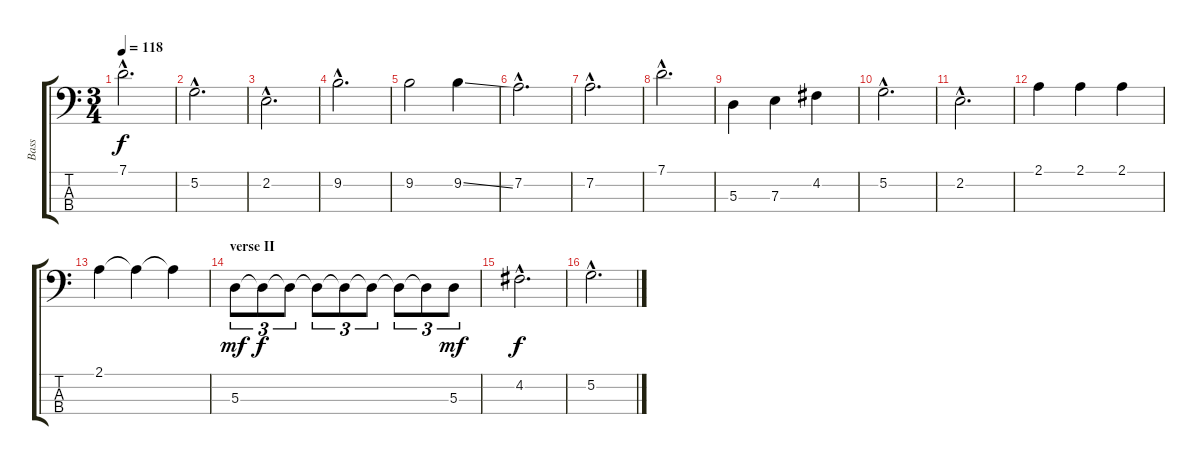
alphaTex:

\track ("Bass" "Bass") {instrument acousticbass}
\staff {score tabs}
\tuning (G2 D2 A1 E1) {hide}
\ts (3 4)
\tempo 118
\clef f4
\ks c
7.1{hac}.2{d dy f} |
5.2{hac}.2{d} |
2.2{hac}.2{d} |
9.2{hac}.2{d} |
9.2.2 9.2{ss}.4 |
7.2{hac}.2{d} |
7.2{hac}.2{d} |
7.1{hac}.2{d} |
5.3.4 7.3.4 4.2.4 |
5.2{hac}.2{d} |
2.2{hac}.2{d} |
2.1.4 2.1.4 2.1.4 |
2.1.4 2.1{t}.4 2.1{t}.4 |
\section ("" "verse II")
5.3.8{tu (3 2) dy mf} 5.3{t}.8{tu (3 2) dy f} 5.3{t}.8{tu (3 2)} 5.3{t}.8{tu (3 2)} 5.3{t}.8{tu (3 2)} 5.3{t}.8{tu (3 2)} 5.3{t}.8{tu (3 2)} 5.3{t}.8{tu (3 2)} 5.3.8{tu (3 2) dy mf} |
4.2{hac}.2{d dy f} |
5.2{hac}.2{d}
